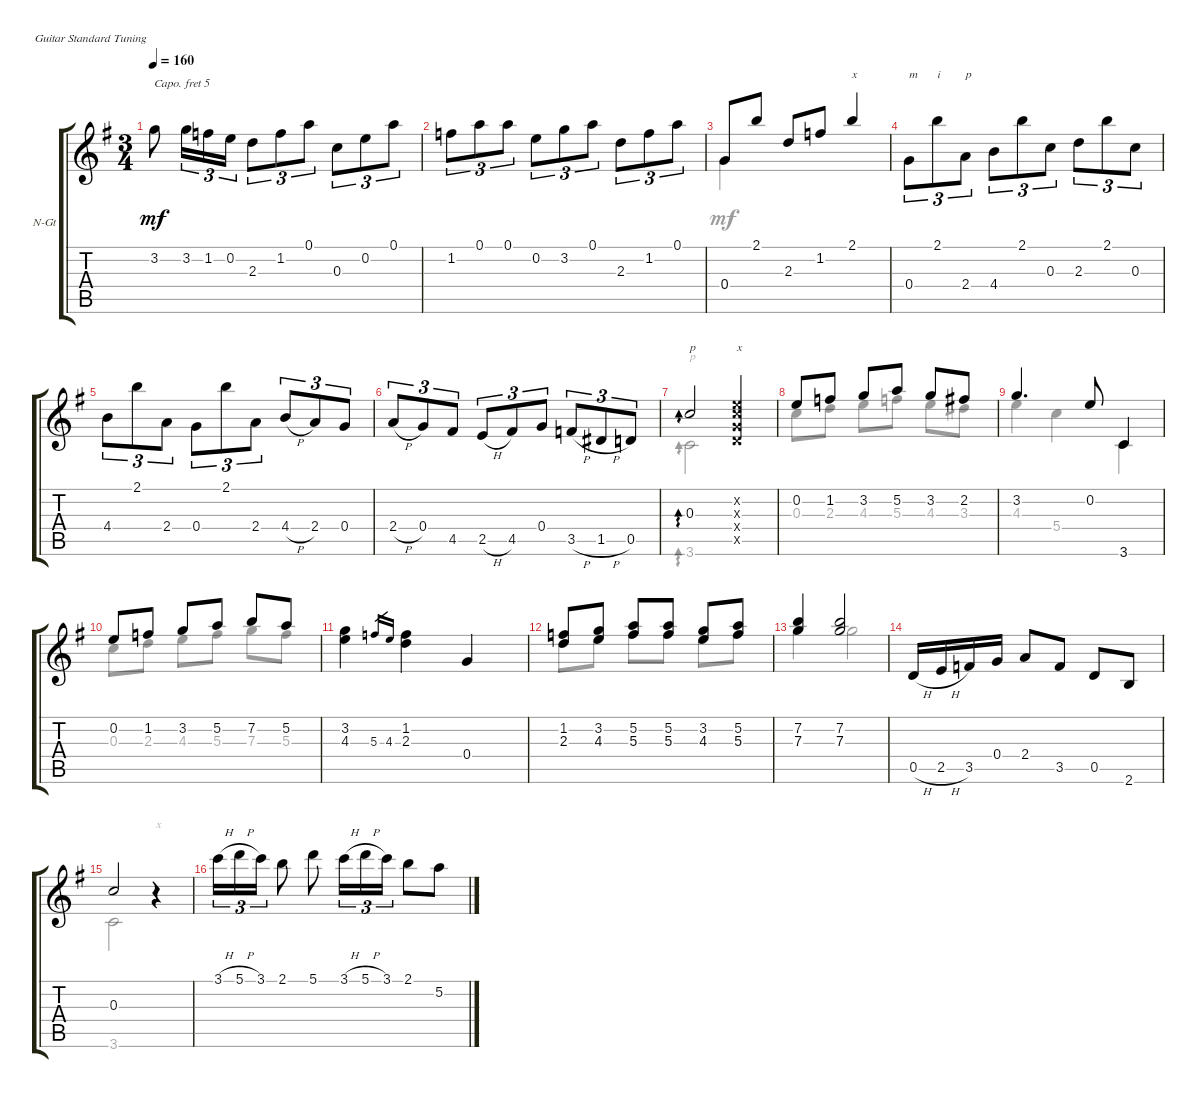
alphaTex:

\defaultSystemsLayout 4
\bracketExtendMode groupsimilarinstruments
\firstSystemTrackNameOrientation horizontal
\otherSystemsTrackNameOrientation horizontal
\track ("Nylon Guitar" "N-Gt") {instrument acousticguitarnylon}
\staff {score tabs}
\capo 5
\tuning (E4 B3 G3 D3 A2 E2)
\voice
\ts (3 4)
\tempo 160
\clef g2
\ks g
3.2.8{dy mf} 3.2.16{tu (3 2)} 1.2.16{tu (3 2)} 0.2.16{tu (3 2)} 2.3.8{tu (3 2)} 1.2.8{tu (3 2)} 0.1.8{tu (3 2)} 0.3.8{tu (3 2)} 0.2.8{tu (3 2)} 0.1.8{tu (3 2)} |
1.2.8{tu (3 2)} 0.1.8{tu (3 2)} 0.1.8{tu (3 2)} 0.2.8{tu (3 2)} 3.2.8{tu (3 2)} 0.1.8{tu (3 2)} 2.3.8{tu (3 2)} 1.2.8{tu (3 2)} 0.1.8{tu (3 2)} |
0.4.8 2.1.8 2.3.8 1.2.8 2.1.4{txt "x"} |
0.4.8{tu (3 2) txt "m"} 2.1.8{tu (3 2) txt "i"} 2.4.8{tu (3 2) txt "p"} 4.4.8{tu (3 2)} 2.1.8{tu (3 2)} 0.3.8{tu (3 2)} 2.3.8{tu (3 2)} 2.1.8{tu (3 2)} 0.3.8{tu (3 2)} |
4.4.8{tu (3 2)} 2.1.8{tu (3 2)} 2.4.8{tu (3 2)} 0.4.8{tu (3 2)} 2.1.8{tu (3 2)} 2.4.8{tu (3 2)} 4.4{h}.8{tu (3 2)} 2.4.8{tu (3 2)} 0.4.8{tu (3 2)} |
2.4{h}.8{tu (3 2)} 0.4.8{tu (3 2)} 4.5.8{tu (3 2)} 2.5{h}.8{tu (3 2)} 4.5.8{tu (3 2)} 0.4.8{tu (3 2)} 3.5{h}.8{tu (3 2)} 1.5{h}.8{tu (3 2)} 0.5.8{tu (3 2)} |
0.3.2{ad 0 txt "p"} (0.5{x} 0.4{x} 0.3{x} 0.2{x}).4{txt "x"} |
0.2.8 1.2.8 3.2.8 5.2.8 3.2.8 2.2.8 |
3.2.4{d} 0.2.8 3.6.4 |
0.2.8 1.2.8 3.2.8 5.2.8 7.2.8 5.2.8 |
(3.2 4.3).4 5.3.16{gr} 4.3.16{gr} (2.3 1.2).4 0.4.4 |
(1.2 2.3).8 (3.2 4.3).8 (5.2 5.3).8 (5.2 5.3).8 (3.2 4.3).8 (5.2 5.3).8 |
(7.3 7.2).4 (7.2 7.3).2 |
0.5{h}.16 2.5{h}.16 3.5.16 0.4.16 2.4.8 3.5.8 0.5.8 2.6.8 |
0.3.2 r.4 |
3.1{h}.16{tu (3 2)} 5.1{h}.16{tu (3 2)} 3.1.16{tu (3 2)} 2.1.8 5.1.8 3.1{h}.16{tu (3 2)} 5.1{h}.16{tu (3 2)} 3.1.16{tu (3 2)} 2.1.8 5.2.8
\voice
\clef g2
\ottava regular
\simile none
\ks g
|
|
0.4.4 |
|
|
|
3.6.2{ad 0 txt "p"} |
0.3.8 2.3.8 4.3.8 5.3.8 4.3.8 3.3.8 |
4.3.4 5.4.4 3.6.4 |
0.3.8 2.3.8 4.3.8 5.3.8 7.3.8 5.3.8 |
|
2.3.8 4.3.8 5.3.8 5.3.8 4.3.8 5.3.8 |
7.3.4 7.3.2 |
|
3.6.2 r.4{txt "x"} |
